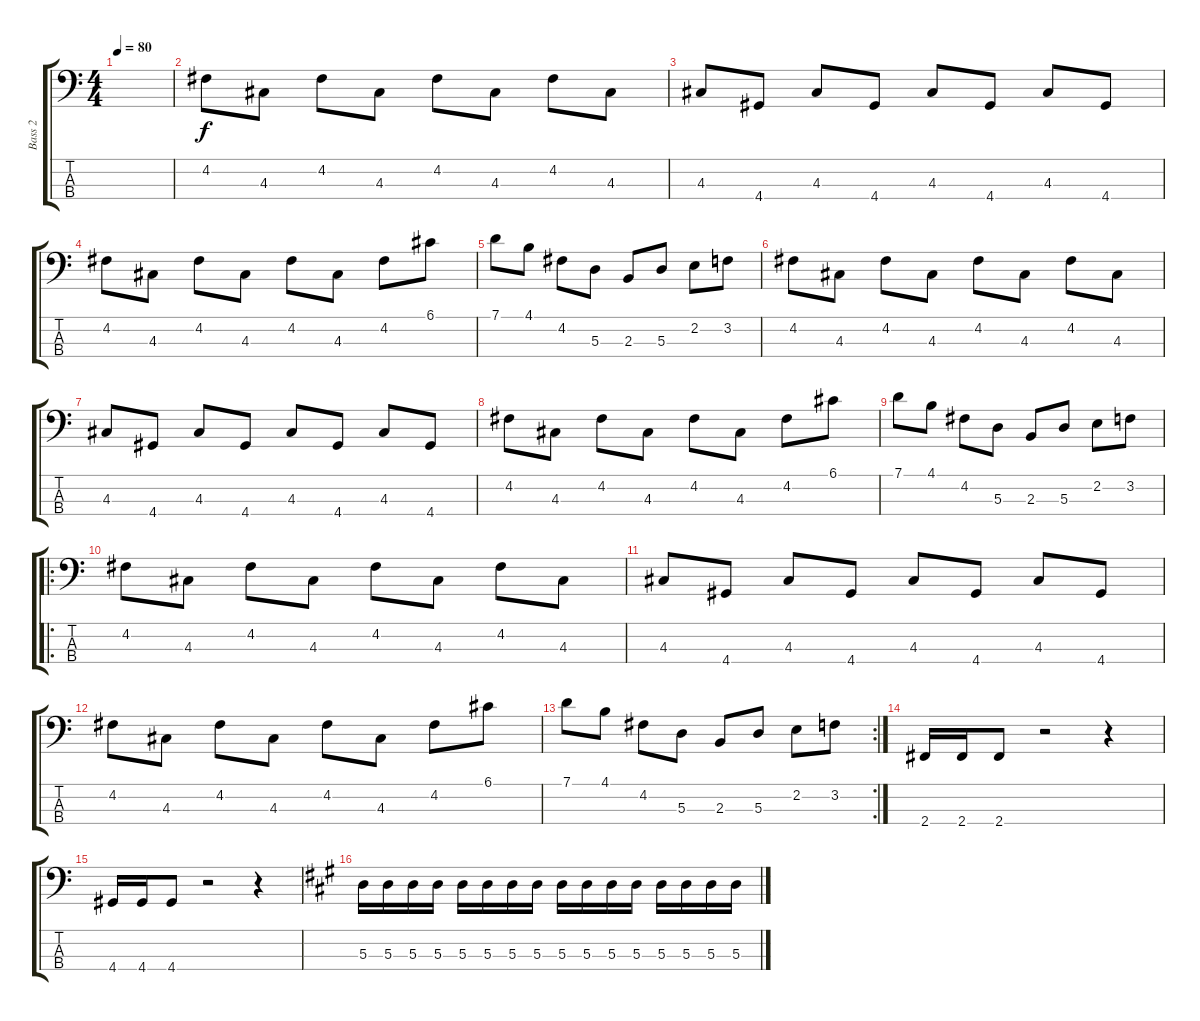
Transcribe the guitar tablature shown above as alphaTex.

\track ("Bass 2" "Bass 2") {instrument overdrivenguitar}
\staff {score tabs}
\tuning (G2 D2 A1 E1) {hide}
\ts (4 4)
\tempo 80
\clef f4
\ks c
|
4.2.8 4.3.8 4.2.8 4.3.8 4.2.8 4.3.8 4.2.8 4.3.8 |
4.3.8 4.4.8 4.3.8 4.4.8 4.3.8 4.4.8 4.3.8 4.4.8 |
4.2.8 4.3.8 4.2.8 4.3.8 4.2.8 4.3.8 4.2.8 6.1.8 |
7.1.8 4.1.8 4.2.8 5.3.8 2.3.8 5.3.8 2.2.8 3.2.8 |
4.2.8 4.3.8 4.2.8 4.3.8 4.2.8 4.3.8 4.2.8 4.3.8 |
4.3.8 4.4.8 4.3.8 4.4.8 4.3.8 4.4.8 4.3.8 4.4.8 |
4.2.8 4.3.8 4.2.8 4.3.8 4.2.8 4.3.8 4.2.8 6.1.8 |
7.1.8 4.1.8 4.2.8 5.3.8 2.3.8 5.3.8 2.2.8 3.2.8 |
\ro
4.2.8 4.3.8 4.2.8 4.3.8 4.2.8 4.3.8 4.2.8 4.3.8 |
4.3.8 4.4.8 4.3.8 4.4.8 4.3.8 4.4.8 4.3.8 4.4.8 |
4.2.8 4.3.8 4.2.8 4.3.8 4.2.8 4.3.8 4.2.8 6.1.8 |
\rc 2
7.1.8 4.1.8 4.2.8 5.3.8 2.3.8 5.3.8 2.2.8 3.2.8 |
2.4.16 2.4.16 2.4.8 r.2 r.4 |
4.4.16 4.4.16 4.4.8 r.2 r.4 |
\ks a
5.3.16 5.3.16 5.3.16 5.3.16 5.3.16 5.3.16 5.3.16 5.3.16 5.3.16 5.3.16 5.3.16 5.3.16 5.3.16 5.3.16 5.3.16 5.3{ss}.16
